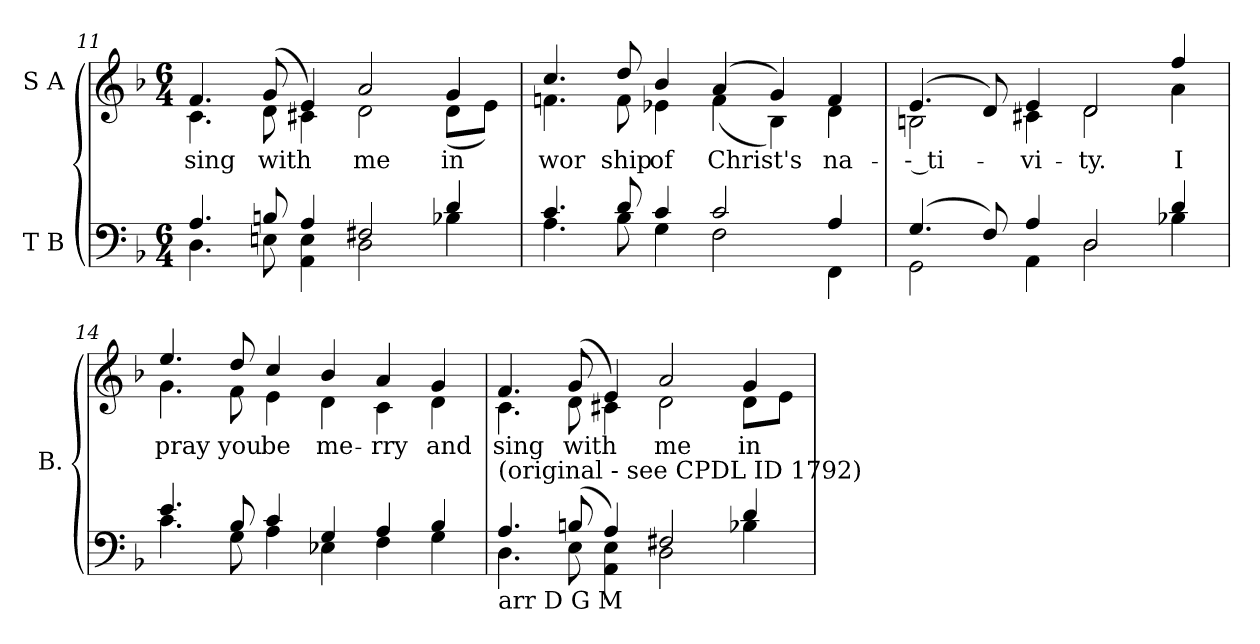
**kern	**kern	**text
*part2	*part1	*part1
*staff2	*staff1	*staff1
*I"T B	*I"S A	*
*I'B.	*	*
*clefF4	*clefG2	*
*k[b-]	*k[b-]	*
*F:	*F:	*
*M6/4	*M6/4	*
=11	=11	=11
*^	*	*
!	!	!	!LO:LY:b:color=#000000
*	*	*^	*
4.Ai/	4.Di\	4.fi/	4.ci\	sing
!	!	!	!	!LO:LY:b:color=#000000
8Bni/	8Eni\	(8gi/	8di\	with
4Ai/	4AAi\ 4Ei	4ei/)	4c#Xi\	.
!	!	!	!	!LO:LY:b:color=#000000
2F#Xi/	2Di\	2ai/	2di\	me
!	!	!	!	!LO:LY:b:color=#000000
4di/	4B-Xi\	4gi/	(8di\L	in
.	.	.	8ei\J)	.
!!LO:LB:g=z	!!
=12	=12	=12	=12	=12
!	!	!	!	!LO:LY:b:color=#000000
4.ci/	4.Ai\	4.cci/	4.fni\	wor
!	!	!	!	!LO:LY:b:color=#000000
8di/	8B-i\	8ddi/	8fi\	ship
!	!	!	!	!LO:LY:b:color=#000000
4ci/	4Gi\	4b-i/	4e-Xi\	of
!	!	!	!	!LO:LY:b:color=#000000
2ci/	2Fi\	(4ai/	(4fi\	Christ's
.	.	4gi/)	4B-i\)	.
!	!	!	!	!LO:LY:b:color=#000000
4Ai/	4FFi\	4fi/	4di\	na-
=13	=13	=13	=13	=13
!	!	!	!	!LO:LY:b:color=#000000
(4.Gi/	2GGi\	(4.ei/	2Bni\	-- ti-
8Fi/)	.	8di/)	.	.
!	!	!	!	!LO:LY:b:color=#000000
4Ai/	4AAi\	4ei/	4c#Xi\	-vi-
!	!	!	!	!LO:LY:b:color=#000000
2Di/	2Di\	2di/	2di\	-ty.
!	!	!	!	!LO:LY:b:color=#000000
4di/	4B-Xi\	4ffi/	4ai\	I
=14	=14	=14	=14	=14
!	!	!	!	!LO:LY:b:color=#000000
4.ei/	4.ci\	4.eei/	4.gi\	pray
!	!	!	!	!LO:LY:b:color=#000000
8B-i/	8Gi\	8ddi/	8fi\	you
!	!	!	!	!LO:LY:b:color=#000000
4ci/	4Ai\	4cci/	4ei\	be
!	!	!	!	!LO:LY:b:color=#000000
4Gi/	4E-Xi\	4b-i/	4di\	me-
!	!	!	!	!LO:LY:b:color=#000000
4Ai/	4Fi\	4ai/	4ci\	-rry
!	!	!	!	!LO:LY:b:color=#000000
4B-i/	4Gi\	4gi/	4di\	and
!!LO:LB:g=z	!!
=15	=15	=15	=15	=15
!LO:TX:b:t=arr D G M	!	!	!	!
!LO:TX:t=(original - see CPDL   ID 1792)	!	!	!	!
!	!	!	!	!LO:LY:b:color=#000000
4.Ai/	4.Di\	4.fi/	4.ci\	sing
!	!	!	!	!LO:LY:b:color=#000000
(8Bni/	8Ei\	(8gi/	8di\	with
4Ai/)	4AAi\ 4Ei	4ei/)	4c#Xi\	.
!	!	!	!	!LO:LY:b:color=#000000
2F#Xi/	2Di\	2ai/	2di\	me
!	!	!	!	!LO:LY:b:color=#000000
4di/	4B-Xi\	4gi/	8di\L	in
.	.	.	8ei\J	.
*v	*v	*	*	*
*	*v	*v	*
=	=	=
*-	*-	*-
